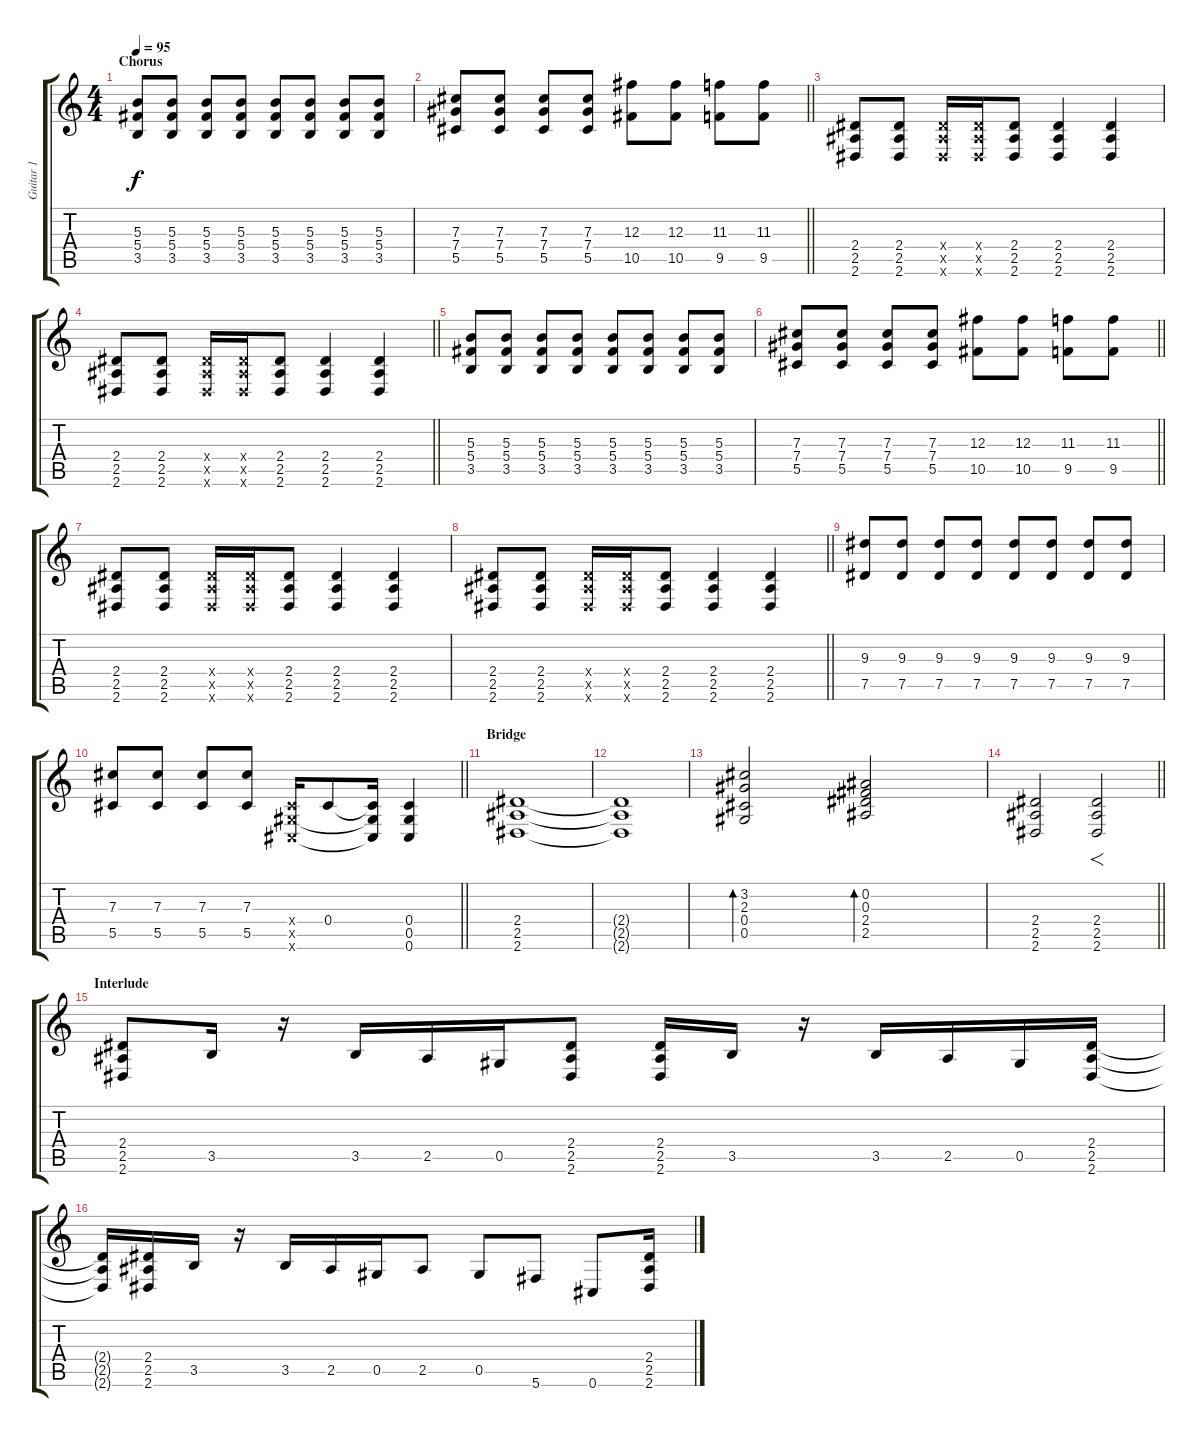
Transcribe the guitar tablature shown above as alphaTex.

\track ("Guitar 1" "Guitar 1") {instrument distortionguitar}
\staff {score tabs}
\tuning (Eb4 Bb3 Gb3 Db3 Ab2 Db2) {hide}
\ts (4 4)
\section ("" "Chorus")
\tempo 95
\clef g2
\ks c
(5.3 5.4 3.5).8{dy f} (5.3 5.4 3.5).8 (5.3 5.4 3.5).8 (5.3 5.4 3.5).8 (5.3 5.4 3.5).8 (5.3 5.4 3.5).8 (5.3 5.4 3.5).8 (5.3 5.4 3.5).8 |
\barLineRight lightlight
(7.3 7.4 5.5).8 (7.3 7.4 5.5).8 (7.3 7.4 5.5).8 (7.3 7.4 5.5).8 (12.3 10.5).8 (12.3 10.5).8 (11.3 9.5).8 (11.3 9.5).8 |
(2.4 2.5 2.6).8 (2.4 2.5 2.6).8 (2.4{x} 2.5{x} 2.6{x}).16 (2.4{x} 2.5{x} 2.6{x}).16 (2.4 2.5 2.6).8 (2.4 2.5 2.6).4 (2.4 2.5 2.6).4 |
\barLineRight lightlight
(2.4 2.5 2.6).8 (2.4 2.5 2.6).8 (2.4{x} 2.5{x} 2.6{x}).16 (2.4{x} 2.5{x} 2.6{x}).16 (2.4 2.5 2.6).8 (2.4 2.5 2.6).4 (2.4 2.5 2.6).4 |
(5.3 5.4 3.5).8 (5.3 5.4 3.5).8 (5.3 5.4 3.5).8 (5.3 5.4 3.5).8 (5.3 5.4 3.5).8 (5.3 5.4 3.5).8 (5.3 5.4 3.5).8 (5.3 5.4 3.5).8 |
\barLineRight lightlight
(7.3 7.4 5.5).8 (7.3 7.4 5.5).8 (7.3 7.4 5.5).8 (7.3 7.4 5.5).8 (12.3 10.5).8 (12.3 10.5).8 (11.3 9.5).8 (11.3 9.5).8 |
(2.4 2.5 2.6).8 (2.4 2.5 2.6).8 (2.4{x} 2.5{x} 2.6{x}).16 (2.4{x} 2.5{x} 2.6{x}).16 (2.4 2.5 2.6).8 (2.4 2.5 2.6).4 (2.4 2.5 2.6).4 |
\barLineRight lightlight
(2.4 2.5 2.6).8 (2.4 2.5 2.6).8 (2.4{x} 2.5{x} 2.6{x}).16 (2.4{x} 2.5{x} 2.6{x}).16 (2.4 2.5 2.6).8 (2.4 2.5 2.6).4 (2.4 2.5 2.6).4 |
(9.3 7.5).8 (9.3 7.5).8 (9.3 7.5).8 (9.3 7.5).8 (9.3 7.5).8 (9.3 7.5).8 (9.3 7.5).8 (9.3 7.5).8 |
\barLineRight lightlight
(7.3 5.5).8 (7.3 5.5).8 (7.3 5.5).8 (7.3 5.5).8 (0.4{x} 0.5{x} 0.6{x}).16 0.4.8 (0.4{t} 0.5{t} 0.6{t}).16 (0.4 0.5 0.6).4 |
\section ("" "Bridge")
(2.4 2.5 2.6).1 |
(2.4{t} 2.5{t} 2.6{t}).1 |
(3.2 2.3 0.4 0.5).2{bd 240 instrument electricguitarclean} (0.2 0.3 2.4 2.5).2{bd 480} |
\barLineRight lightlight
(2.4 2.5 2.6).2{instrument distortionguitar} (2.4 2.5 2.6).2{f} |
\section ("" "Interlude")
(2.4 2.5 2.6).8 3.5.16 r.16 3.5.16 2.5.16 0.5.16 (2.4 2.5 2.6).8 (2.4 2.5 2.6).16 3.5.16 r.16 3.5.16 2.5.16 0.5.16 (2.4 2.5 2.6).16 |
(2.4{t} 2.5{t} 2.6{t}).16 (2.4 2.5 2.6).16 3.5.16 r.16 3.5.16 2.5.16 0.5.16 2.5.8 0.5.8 5.6.8 0.6.8 (2.4 2.5 2.6).16
